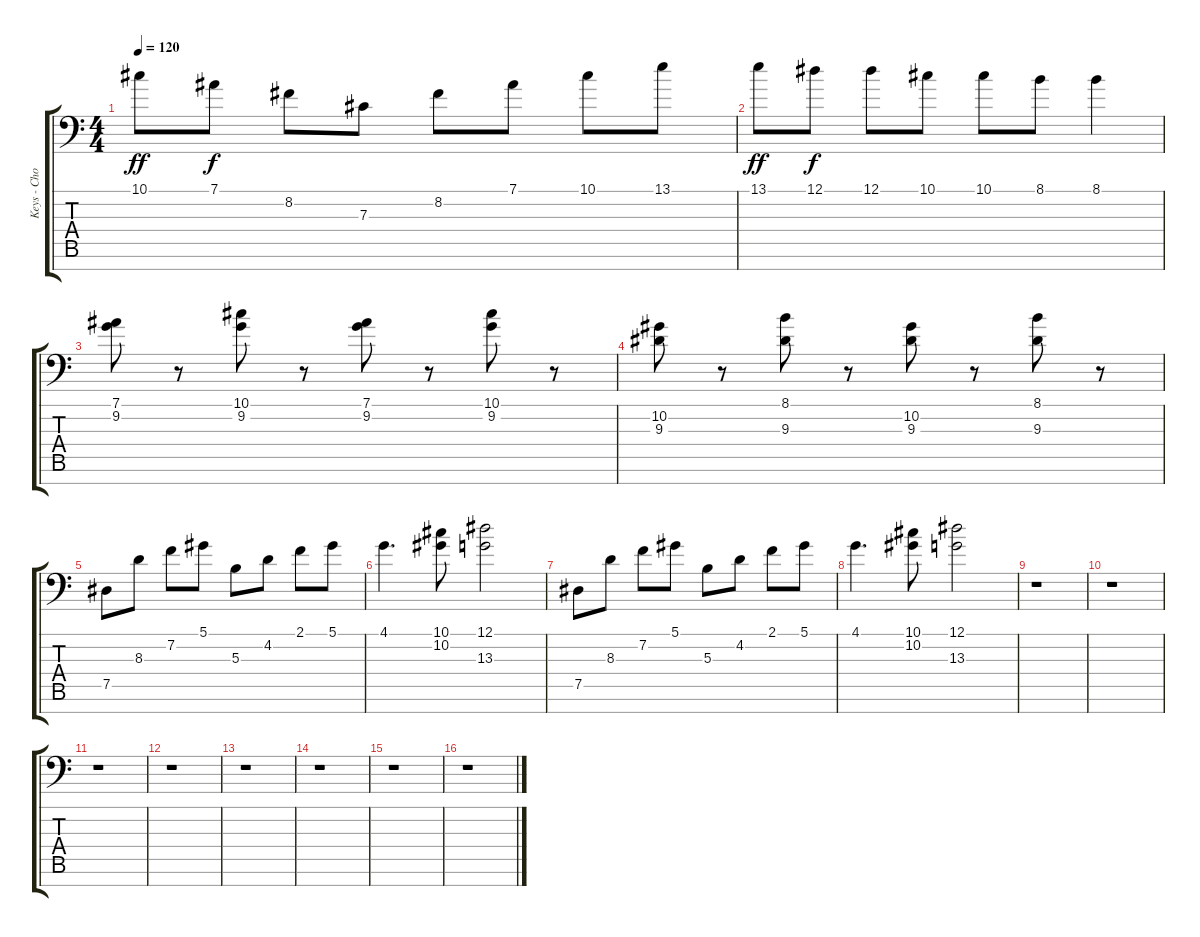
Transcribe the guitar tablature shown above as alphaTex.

\track ("Keys - Chord I" "Keys - Cho") {instrument synthstrings1}
\staff {score tabs}
\tuning (Eb4 Bb3 Gb3 Db3 Ab2 Eb2 Bb1) {hide}
\ts (4 4)
\tempo 120
\clef f4
\ks c
10.1.8{dy ff} 7.1.8{dy f} 8.2.8 7.3.8 8.2.8 7.1.8 10.1.8 13.1.8 |
13.1.8{dy ff} 12.1.8{dy f} 12.1.8 10.1.8 10.1.8 8.1.8 8.1.4 |
(7.1 9.2).8 r.8 (10.1 9.2).8 r.8 (7.1 9.2).8 r.8 (10.1 9.2).8 r.8 |
(10.2 9.3).8 r.8 (8.1 9.3).8 r.8 (10.2 9.3).8 r.8 (8.1 9.3).8 r.8 |
7.5.8 8.3.8 7.2.8 5.1.8 5.3.8 4.2.8 2.1.8 5.1.8 |
4.1.4{d} (10.1 10.2).8 (12.1 13.3).2 |
7.5.8 8.3.8 7.2.8 5.1.8 5.3.8 4.2.8 2.1.8 5.1.8 |
4.1.4{d} (10.1 10.2).8 (12.1 13.3).2 |
r.1 |
r.1 |
r.1 |
r.1 |
r.1 |
r.1 |
r.1 |
r.1
